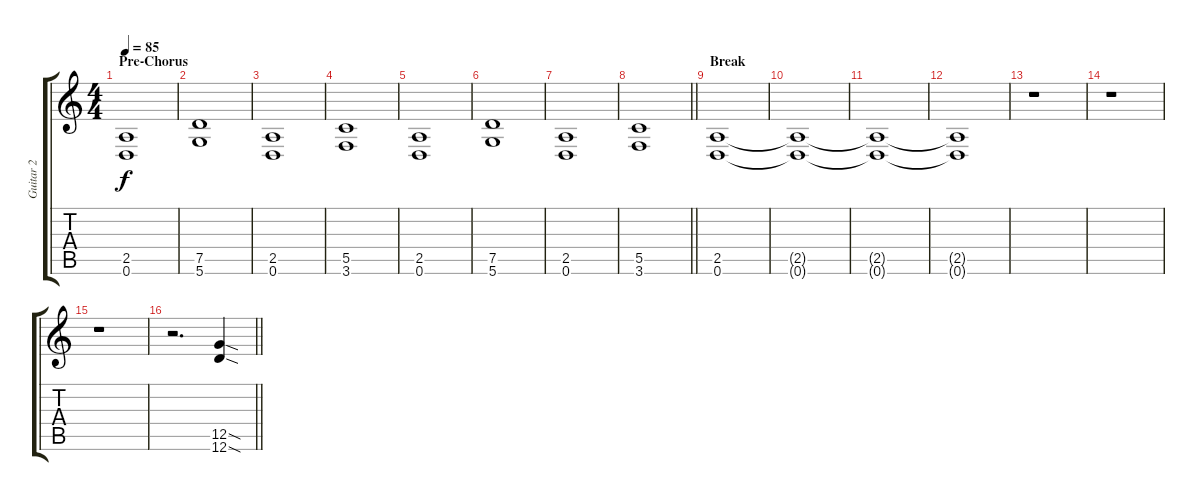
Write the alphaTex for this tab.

\track ("Guitar 2" "Guitar 2") {instrument distortionguitar}
\staff {score tabs}
\tuning (D4 A3 F3 C3 G2 D2) {hide}
\ts (4 4)
\section ("" "Pre-Chorus")
\tempo 85
\clef g2
\ks c
(2.5 0.6).1{dy f} |
(7.5 5.6).1 |
(2.5 0.6).1 |
(5.5 3.6).1 |
(2.5 0.6).1 |
(7.5 5.6).1 |
(2.5 0.6).1 |
\barLineRight lightlight
(5.5 3.6).1 |
\section ("" "Break")
(2.5 0.6).1{volume 0} |
(2.5{t} 0.6{t}).1 |
(2.5{t} 0.6{t}).1 |
(2.5{t} 0.6{t}).1 |
r.1 |
r.1 |
r.1 |
\barLineRight lightlight
r.2{d} (12.5{sod} 12.6{sod}).4{volume 16}
